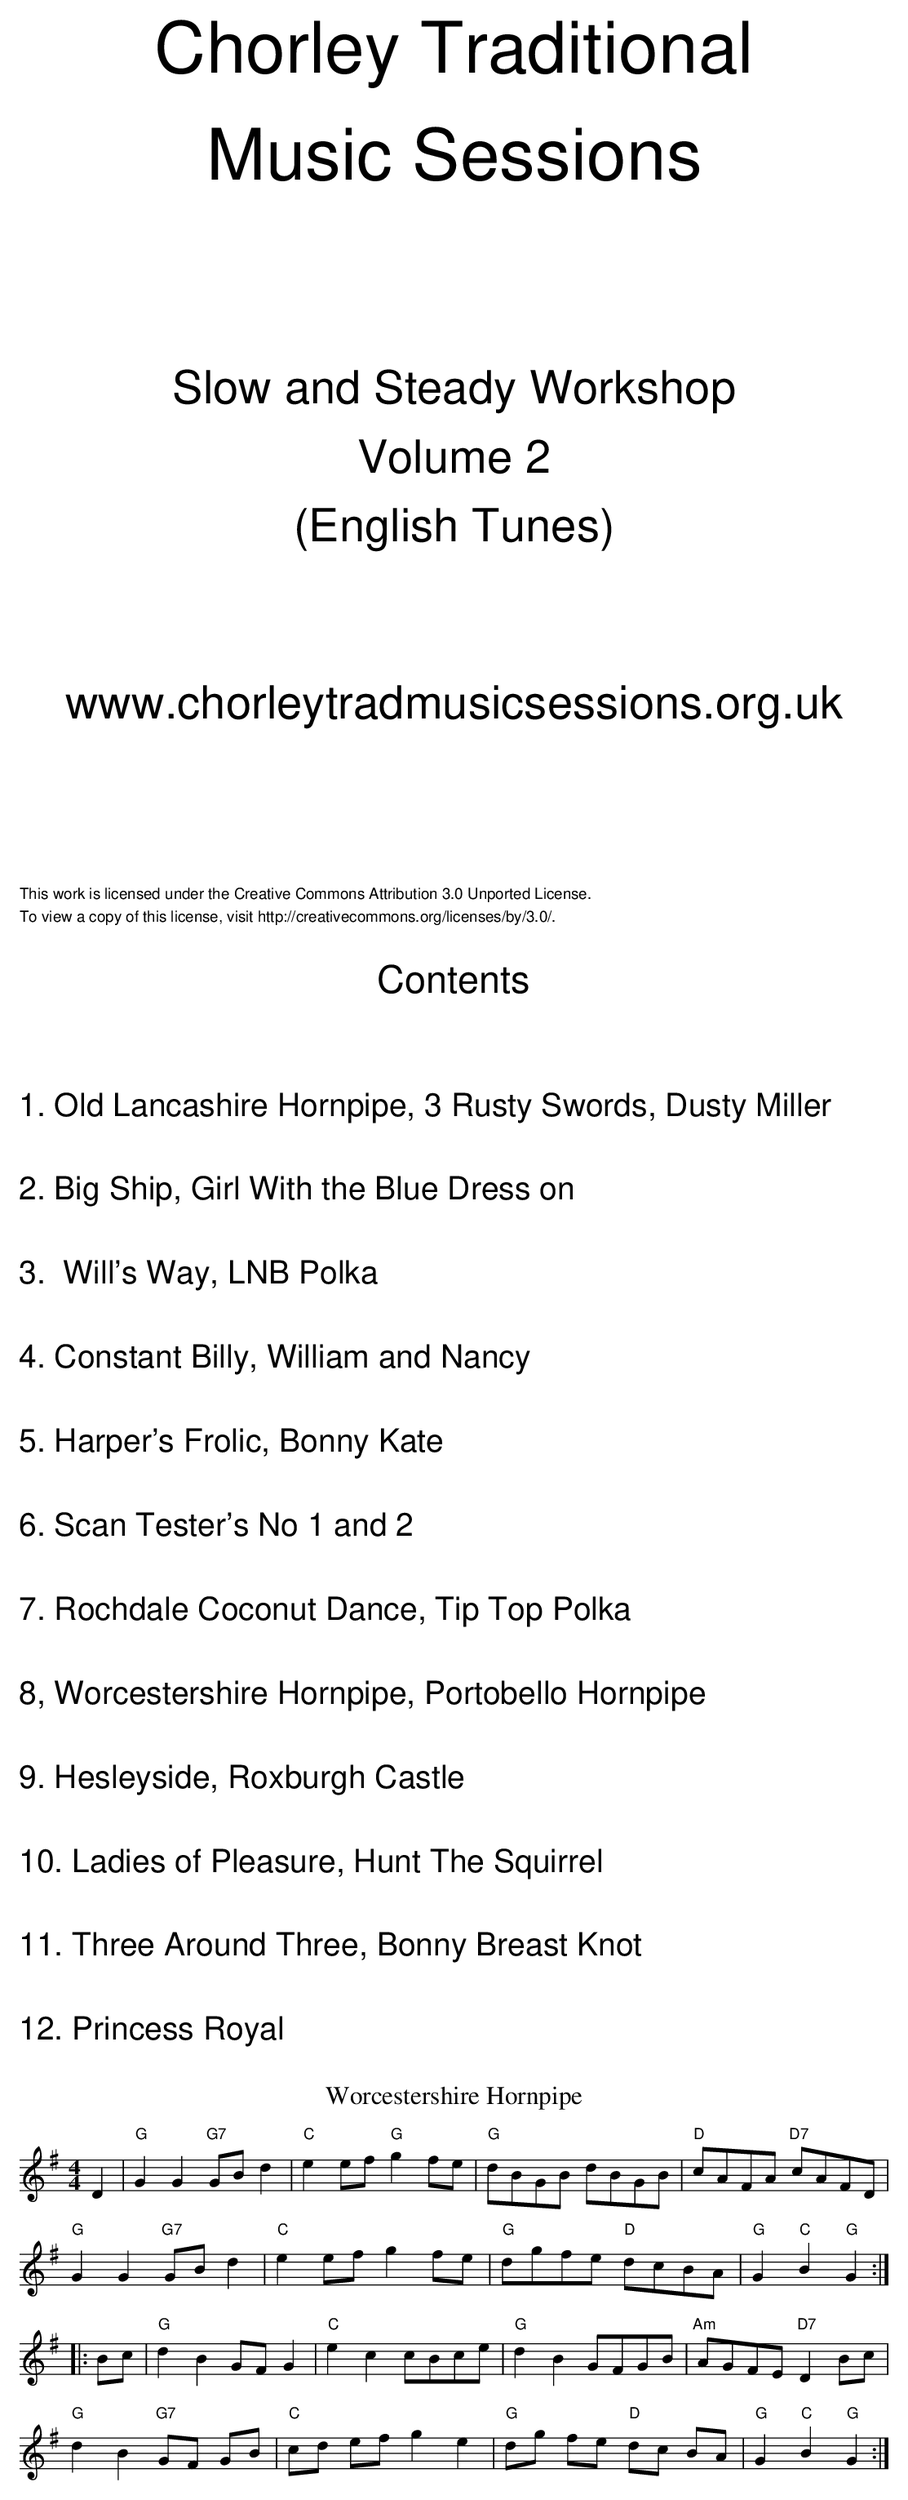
X:1
T:Worcestershire Hornpipe
M:4/4
L:1/8
K:Gmaj
D2|"G"G2 G2 "G7"GB d2|"C"e2 ef "G"g2 fe|"G"dBGB dBGB|"D"cAFA "D7"cAFD|
"G"G2 G2 "G7"GB d2|"C"e2 ef g2 fe|"G"dgfe "D"dcBA| "G"G2 "C"B2 "G"G2:|
|:Bc|"G"d2 B2 GF G2|"C"e2 c2 cBce|"G"d2 B2 GFGB|"Am"AGFE "D7"D2 Bc|
"G"d2 B2 "G7"GF GB|"C"cd ef g2 e2|"G"dg fe "D"dc BA|"G"G2 "C"B2 "G"G2:|
